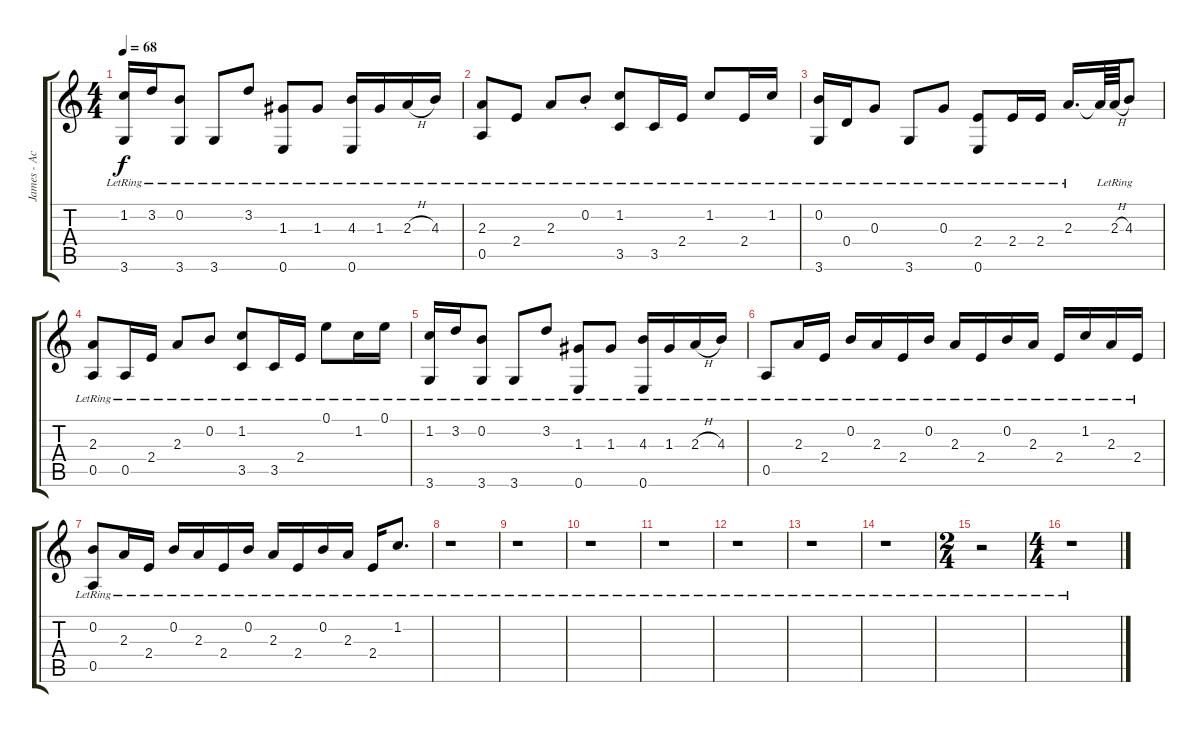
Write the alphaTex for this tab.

\track ("James - Acoustic" "James - Ac") {instrument acousticguitarnylon}
\staff {score tabs}
\tuning (E4 B3 G3 D3 A2 E2) {hide}
\ts (4 4)
\tempo 68
\clef g2
\ks c
(1.2{lr} 3.6{lr}).16{dy f} 3.2{lr}.16 (0.2{lr} 3.6{lr}).8 3.6{lr}.8 3.2{lr}.8 (1.3{lr} 0.6{lr}).8 1.3{lr}.8 (4.3{lr} 0.6{lr}).16 1.3{lr}.16 2.3{h lr}.16 4.3{lr}.16 |
(2.3{lr} 0.5{lr}).8 2.4{lr}.8 2.3{lr}.8 0.2{st lr}.8 (1.2{lr} 3.5{lr}).8 3.5{lr}.16 2.4{lr}.16 1.2{lr}.8 2.4{lr}.16 1.2{lr}.16 |
(0.2{lr} 3.6{lr}).16 0.4{lr}.16 0.3{lr}.8 3.6{lr}.8 0.3{lr}.8 (2.4{lr} 0.6{lr}).8 2.4{lr}.16 2.4{lr}.16 2.3{lr}.16{d} 2.3{t}.64 2.3{h lr}.64 4.3{lr}.8 |
(2.3{lr} 0.5{lr}).8 0.5{lr}.16 2.4{lr}.16 2.3{lr}.8 0.2{lr}.8 (1.2{lr} 3.5{lr}).8 3.5{lr}.16 2.4{lr}.16 0.1{lr}.8 1.2{lr}.16 0.1{lr}.16 |
(1.2{lr} 3.6{lr}).16 3.2{lr}.16 (0.2{lr} 3.6{lr}).8 3.6{lr}.8 3.2{lr}.8 (1.3{lr} 0.6{lr}).8 1.3{lr}.8 (4.3{lr} 0.6{lr}).16 1.3{lr}.16 2.3{h lr}.16 4.3{lr}.16 |
0.5{lr}.8 2.3{lr}.16 2.4{lr}.16 0.2{lr}.16 2.3{lr}.16 2.4{lr}.16 0.2{lr}.16 2.3{lr}.16 2.4{lr}.16 0.2{lr}.16 2.3{lr}.16 2.4{lr}.16 1.2{lr}.16 2.3{lr}.16 2.4{lr}.16 |
(0.2{lr} 0.5{lr}).8 2.3{lr}.16 2.4{lr}.16 0.2{lr}.16 2.3{lr}.16 2.4{lr}.16 0.2{lr}.16 2.3{lr}.16 2.4{lr}.16 0.2{lr}.16 2.3{lr}.16 2.4{lr}.16 1.2{lr}.8{d} |
r.1 |
r.1 |
r.1 |
r.1 |
r.1 |
r.1 |
r.1 |
\ts (2 4)
r.2 |
\ts (4 4)
r.1
